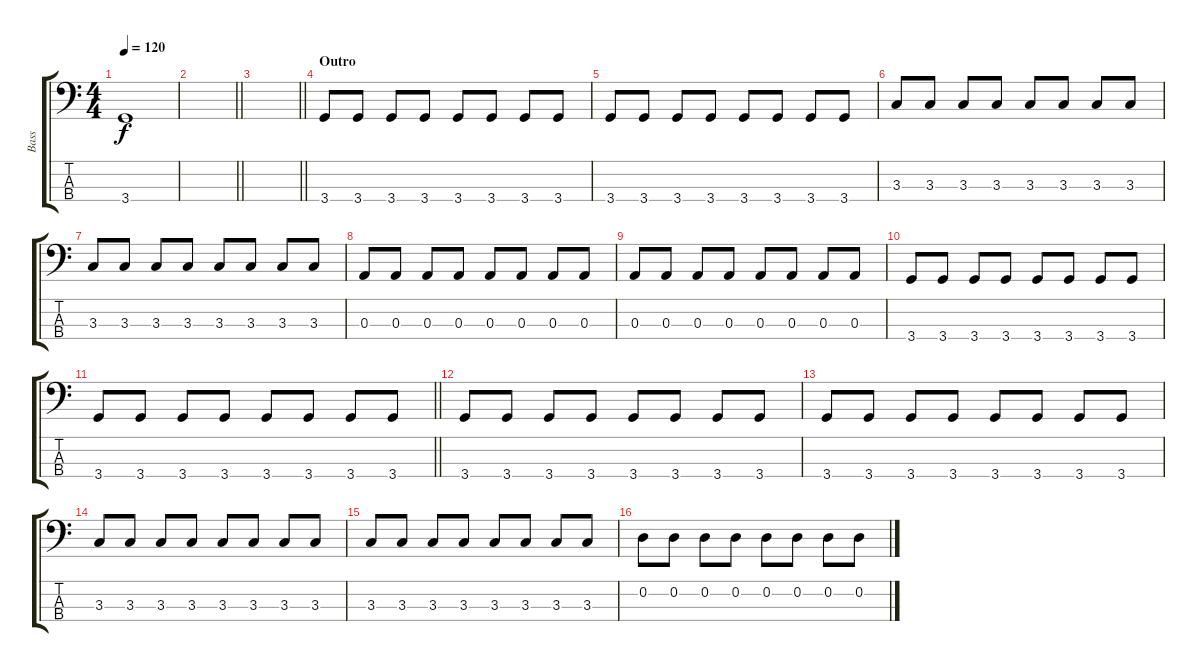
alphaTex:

\track ("Bass" "Bass") {instrument electricbassfinger}
\staff {score tabs}
\tuning (G2 D2 A1 E1) {hide}
\ts (4 4)
\tempo 120
\clef f4
\ks c
3.4.1{dy f} |
\barLineRight lightlight
|
\barLineRight lightlight
|
\section ("" "Outro")
3.4.8 3.4.8 3.4.8 3.4.8 3.4.8 3.4.8 3.4.8 3.4.8 |
3.4.8 3.4.8 3.4.8 3.4.8 3.4.8 3.4.8 3.4.8 3.4.8 |
3.3.8 3.3.8 3.3.8 3.3.8 3.3.8 3.3.8 3.3.8 3.3.8 |
3.3.8 3.3.8 3.3.8 3.3.8 3.3.8 3.3.8 3.3.8 3.3.8 |
0.3.8 0.3.8 0.3.8 0.3.8 0.3.8 0.3.8 0.3.8 0.3.8 |
0.3.8 0.3.8 0.3.8 0.3.8 0.3.8 0.3.8 0.3.8 0.3.8 |
3.4.8 3.4.8 3.4.8 3.4.8 3.4.8 3.4.8 3.4.8 3.4.8 |
\barLineRight lightlight
3.4.8 3.4.8 3.4.8 3.4.8 3.4.8 3.4.8 3.4.8 3.4.8 |
3.4.8 3.4.8 3.4.8 3.4.8 3.4.8 3.4.8 3.4.8 3.4.8 |
3.4.8 3.4.8 3.4.8 3.4.8 3.4.8 3.4.8 3.4.8 3.4.8 |
3.3.8 3.3.8 3.3.8 3.3.8 3.3.8 3.3.8 3.3.8 3.3.8 |
3.3.8 3.3.8 3.3.8 3.3.8 3.3.8 3.3.8 3.3.8 3.3.8 |
0.2.8 0.2.8 0.2.8 0.2.8 0.2.8 0.2.8 0.2.8 0.2.8
